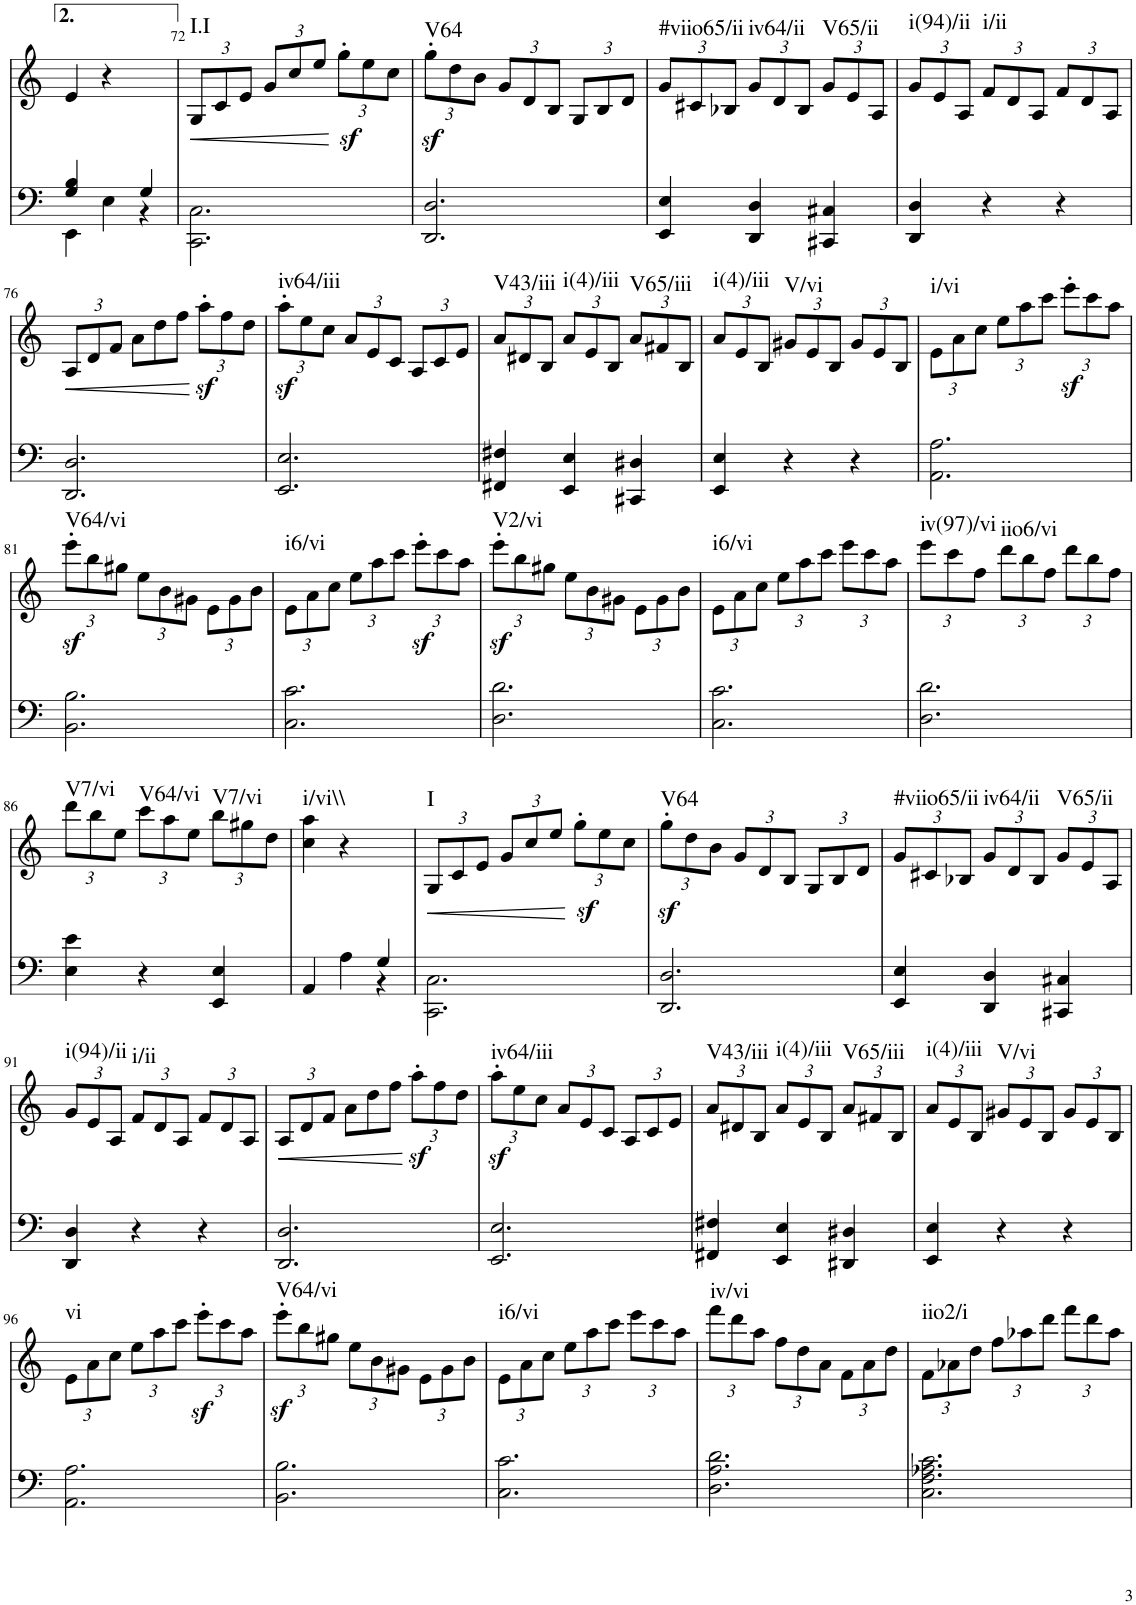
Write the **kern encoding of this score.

**kern	**kern	**dynam	**harte
*part2	*part1	*part1	*part1
*staff2	*staff1	*staff1	*
*I"piano	*I"piano	*	*
*I'Pno	*I'Pno	*	*
!!LO:PB:g=z
*clefF4	*clefG2	*	*
*k[]	*k[]	*	*
*M3/4	*M3/4	*	*
=71X4	=71X4	=71X4	=71X4
*^	*	*	*
4G/ 4B/	4EE\	4e/	.	.
4ryy	4E\	4r	.	.
4G/	4r	4ryy	.	.
*v	*v	*	*	*
=72	=72	=72	=72
*	*Xbrackettup	*	*
*^	*	*	*
!	!	!	!LO:HP:b	!LO:H:kt=I.I
*v	*v	*	*	*
2.CC\z> 2.C\z>	12G/L	<	N
.	12c/	.	.
.	12e/J	.	.
.	12g/L	.	.
.	12cc/	.	.
.	12ee/J	.	.
.	12gg'\L	[	.
.	12ee\	.	.
.	12cc\J	.	.
=73	=73	=73	=73
!	!	!LO:DY:b	!LO:H:kt=V64
2.DD/ 2.D/	12gg'\L	sf	N
.	12dd\	.	.
.	12b\J	.	.
.	12g/L	.	.
.	12d/	.	.
.	12B/J	.	.
.	12G/L	.	.
.	12B/	.	.
.	12d/J	.	.
=74	=74	=74	=74
!	!	!	!LO:H:kt=#viio65/ii
4EE/ 4E/	12g/L	.	N
.	12c#X/	.	.
.	12B-X/J	.	.
!	!	!	!LO:H:kt=iv64/ii
4DD/ 4D/	12g/L	.	N
.	12d/	.	.
.	12B-/J	.	.
!	!	!	!LO:H:kt=V65/ii
4CC#X/ 4C#X/	12g/L	.	N
.	12e/	.	.
.	12A/J	.	.
=75	=75	=75	=75
!	!	!	!LO:H:kt=i(94)/ii
4DD/ 4D/	12g/L	.	N
.	12e/	.	.
.	12A/J	.	.
!	!	!	!LO:H:kt=i/ii
4r	12f/L	.	N
.	12d/	.	.
.	12A/J	.	.
4r	12f/L	.	.
.	12d/	.	.
.	12A/J	.	.
!!LO:LB:g=z
=76	=76	=76	=76
!	!	!LO:HP:b	!
2.DD/ 2.D/	12A/L	<	.
.	12d/	.	.
.	12f/J	.	.
.	12a\L	.	.
.	12dd\	.	.
.	12ff\J	.	.
.	12aaz<'\L	[	.
.	12ff\	.	.
.	12dd\J	.	.
=77	=77	=77	=77
!	!	!LO:DY:b	!LO:H:kt=iv64/iii
2.EE/ 2.E/	12aa'\L	sf	N
.	12ee\	.	.
.	12cc\J	.	.
.	12a/L	.	.
.	12e/	.	.
.	12c/J	.	.
.	12A/L	.	.
.	12c/	.	.
.	12e/J	.	.
=78	=78	=78	=78
!	!	!	!LO:H:kt=V43/iii
4FF#X/ 4F#X/	12a/L	.	N
.	12d#X/	.	.
.	12B/J	.	.
!	!	!	!LO:H:kt=i(4)/iii
4EE/ 4E/	12a/L	.	N
.	12e/	.	.
.	12B/J	.	.
!	!	!	!LO:H:kt=V65/iii
4CC#X/ 4D#X/	12a/L	.	N
.	12f#X/	.	.
.	12B/J	.	.
=79	=79	=79	=79
!	!	!	!LO:H:kt=i(4)/iii
4EE/ 4E/	12a/L	.	N
.	12e/	.	.
.	12B/J	.	.
!	!	!	!LO:H:kt=V/vi
4r	12g#X/L	.	N
.	12e/	.	.
.	12B/J	.	.
4r	12g#/L	.	.
.	12e/	.	.
.	12B/J	.	.
=80	=80	=80	=80
!	!	!	!LO:H:kt=i/vi
2.AA\ 2.A\	12e\L	.	N
.	12a\	.	.
.	12cc\J	.	.
.	12ee\L	.	.
.	12aa\	.	.
.	12ccc\J	.	.
.	12eeez<'\L	.	.
.	12ccc\	.	.
.	12aa\J	.	.
!!LO:LB:g=z
=81	=81	=81	=81
!	!	!LO:DY:b	!LO:H:kt=V64/vi
2.BB\ 2.B\	12eee'\L	sf	N
.	12bb\	.	.
.	12gg#X\J	.	.
.	12ee\L	.	.
.	12b\	.	.
.	12g#X\J	.	.
.	12e\L	.	.
.	12g#\	.	.
.	12b\J	.	.
=82	=82	=82	=82
!	!	!	!LO:H:kt=i6/vi
2.C\ 2.c\	12e\L	.	N
.	12a\	.	.
.	12cc\J	.	.
.	12ee\L	.	.
.	12aa\	.	.
.	12ccc\J	.	.
.	12eeez<'\L	.	.
.	12ccc\	.	.
.	12aa\J	.	.
=83	=83	=83	=83
!	!	!LO:DY:b	!LO:H:kt=V2/vi
2.D\ 2.d\	12eee'\L	sf	N
.	12bb\	.	.
.	12gg#X\J	.	.
.	12ee\L	.	.
.	12b\	.	.
.	12g#X\J	.	.
.	12e\L	.	.
.	12g#\	.	.
.	12b\J	.	.
=84	=84	=84	=84
!	!	!	!LO:H:kt=i6/vi
2.C\ 2.c\	12e\L	.	N
.	12a\	.	.
.	12cc\J	.	.
.	12ee\L	.	.
.	12aa\	.	.
.	12ccc\J	.	.
.	12eee\L	.	.
.	12ccc\	.	.
.	12aa\J	.	.
=85	=85	=85	=85
!	!	!	!LO:H:kt=iv(97)/vi
2.D\ 2.d\	12eee\L	.	N
.	12ccc\	.	.
.	12ff\J	.	.
!	!	!	!LO:H:kt=iio6/vi
.	12ddd\L	.	N
.	12bb\	.	.
.	12ff\J	.	.
.	12ddd\L	.	.
.	12bb\	.	.
.	12ff\J	.	.
!!LO:LB:g=z
=86	=86	=86	=86
!	!	!	!LO:H:kt=V7/vi
4E\ 4e\	12ddd\L	.	N
.	12bb\	.	.
.	12ee\J	.	.
!	!	!	!LO:H:kt=V64/vi
4r	12ccc\L	.	N
.	12aa\	.	.
.	12ee\J	.	.
!	!	!	!LO:H:kt=V7/vi
4EE/ 4E/	12bb\L	.	N
.	12gg#X\	.	.
.	12dd\J	.	.
=87	=87	=87	=87
*^	*	*	*
!	!	!	!	!LO:H:kt=i/vi\\
4AA/	4ryy	4cc\ 4aa\	.	N
4ryy	4A\	4r	.	.
4G/	4r	4ryy	.	.
=88	=88	=88	=88	=88
!	!	!	!LO:HP:b	!LO:H:kt=I
*v	*v	*	*	*
2.CC\z> 2.C\z>	12G/L	<	N
.	12c/	.	.
.	12e/J	.	.
.	12g/L	.	.
.	12cc/	.	.
.	12ee/J	.	.
.	12gg'\L	[	.
.	12ee\	.	.
.	12cc\J	.	.
=89	=89	=89	=89
!	!	!	!LO:H:kt=V64
2.DD/z> 2.D/z>	12gg'\L	.	N
.	12dd\	.	.
.	12b\J	.	.
.	12g/L	.	.
.	12d/	.	.
.	12B/J	.	.
.	12G/L	.	.
.	12B/	.	.
.	12d/J	.	.
=90	=90	=90	=90
!	!	!	!LO:H:kt=#viio65/ii
4EE/ 4E/	12g/L	.	N
.	12c#X/	.	.
.	12B-X/J	.	.
!	!	!	!LO:H:kt=iv64/ii
4DD/ 4D/	12g/L	.	N
.	12d/	.	.
.	12B-/J	.	.
!	!	!	!LO:H:kt=V65/ii
4CC#X/ 4C#X/	12g/L	.	N
.	12e/	.	.
.	12A/J	.	.
!!LO:LB:g=z
=91	=91	=91	=91
!	!	!	!LO:H:kt=i(94)/ii
4DD/ 4D/	12g/L	.	N
.	12e/	.	.
.	12A/J	.	.
!	!	!	!LO:H:kt=i/ii
4r	12f/L	.	N
.	12d/	.	.
.	12A/J	.	.
4r	12f/L	.	.
.	12d/	.	.
.	12A/J	.	.
=92	=92	=92	=92
!	!	!LO:HP:b	!
2.DD/ 2.D/	12A/L	<	.
.	12d/	.	.
.	12f/J	.	.
.	12a\L	.	.
.	12dd\	.	.
.	12ff\J	.	.
.	12aaz<'\L	[	.
.	12ff\	.	.
.	12dd\J	.	.
=93	=93	=93	=93
!	!	!LO:DY:b	!LO:H:kt=iv64/iii
2.EE/ 2.E/	12aa'\L	sf	N
.	12ee\	.	.
.	12cc\J	.	.
.	12a/L	.	.
.	12e/	.	.
.	12c/J	.	.
.	12A/L	.	.
.	12c/	.	.
.	12e/J	.	.
=94	=94	=94	=94
!	!	!	!LO:H:kt=V43/iii
4FF#X/ 4F#X/	12a/L	.	N
.	12d#X/	.	.
.	12B/J	.	.
!	!	!	!LO:H:kt=i(4)/iii
4EE/ 4E/	12a/L	.	N
.	12e/	.	.
.	12B/J	.	.
!	!	!	!LO:H:kt=V65/iii
4DD#X/ 4D#X/	12a/L	.	N
.	12f#X/	.	.
.	12B/J	.	.
=95	=95	=95	=95
!	!	!	!LO:H:kt=i(4)/iii
4EE/ 4E/	12a/L	.	N
.	12e/	.	.
.	12B/J	.	.
!	!	!	!LO:H:kt=V/vi
4r	12g#X/L	.	N
.	12e/	.	.
.	12B/J	.	.
4r	12g#/L	.	.
.	12e/	.	.
.	12B/J	.	.
!!LO:LB:g=z
=96	=96	=96	=96
!	!	!	!LO:H:kt=vi
2.AA\ 2.A\	12e\L	.	N
.	12a\	.	.
.	12cc\J	.	.
.	12ee\L	.	.
.	12aa\	.	.
.	12ccc\J	.	.
.	12eeez<'\L	.	.
.	12ccc\	.	.
.	12aa\J	.	.
=97	=97	=97	=97
!	!	!LO:DY:b	!LO:H:kt=V64/vi
2.BB\ 2.B\	12eee'\L	sf	N
.	12bb\	.	.
.	12gg#X\J	.	.
.	12ee\L	.	.
.	12b\	.	.
.	12g#X\J	.	.
.	12e\L	.	.
.	12g#\	.	.
.	12b\J	.	.
=98	=98	=98	=98
!	!	!	!LO:H:kt=i6/vi
2.C\ 2.c\	12e\L	.	N
.	12a\	.	.
.	12cc\J	.	.
.	12ee\L	.	.
.	12aa\	.	.
.	12ccc\J	.	.
.	12eee\L	.	.
.	12ccc\	.	.
.	12aa\J	.	.
=99	=99	=99	=99
!	!	!	!LO:H:kt=iv/vi
2.D\ 2.A\ 2.d\	12fff\L	.	N
.	12ddd\	.	.
.	12aa\J	.	.
.	12ff\L	.	.
.	12dd\	.	.
.	12a\J	.	.
.	12f\L	.	.
.	12a\	.	.
.	12dd\J	.	.
=100	=100	=100	=100
!	!	!	!LO:H:kt=iio2/i
2.C\ 2.F\ 2.A-X\ 2.c\	12f\L	.	N
.	12a-X\	.	.
.	12dd\J	.	.
.	12ff\L	.	.
.	12aa-X\	.	.
.	12ddd\J	.	.
.	12fff\L	.	.
.	12ddd\	.	.
.	12aa-\J	.	.
=	=	=	=
*-	*-	*-	*-
